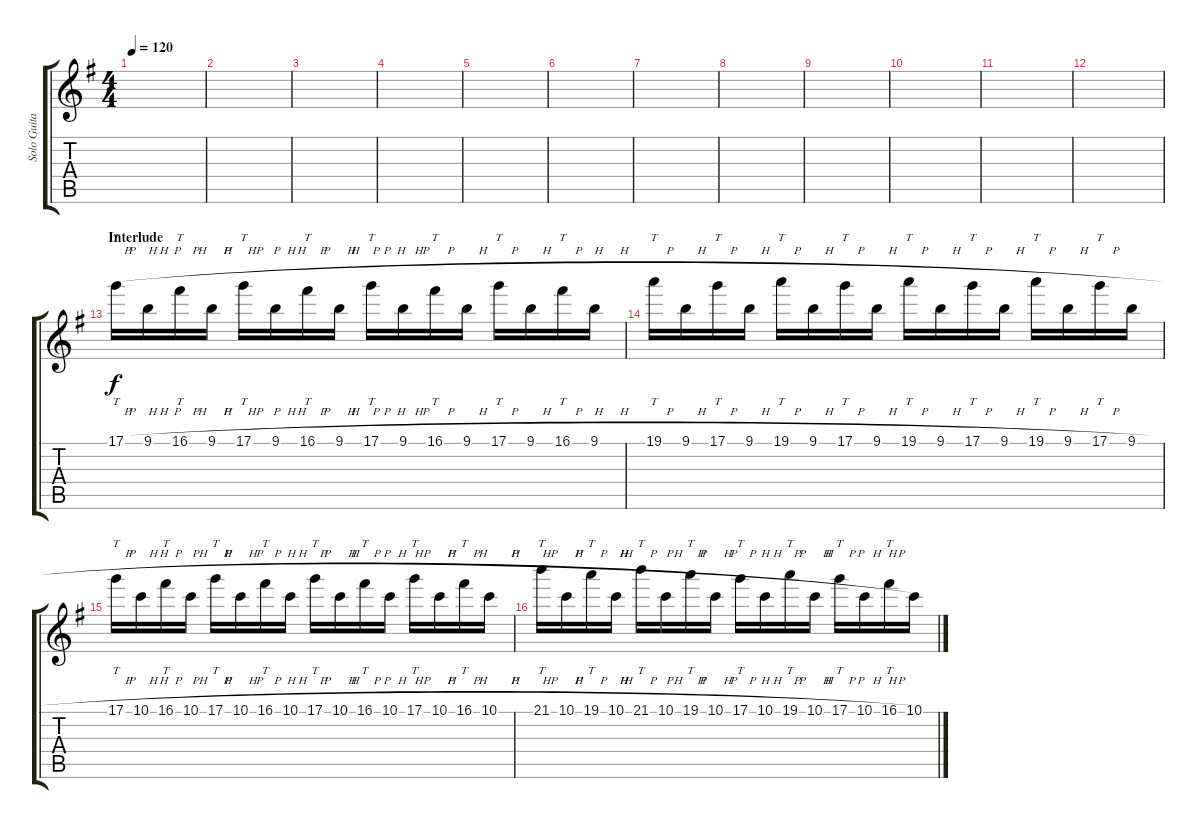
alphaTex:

\track ("Solo Guitar" "Solo Guita") {instrument distortionguitar}
\staff {score tabs}
\tuning (D4 A3 F3 C3 G2 D2) {hide}
\ts (4 4)
\tempo 120
\clef g2
\ks g
|
|
|
|
|
|
|
|
|
|
|
|
\section ("" "Interlude")
17.1{h}.16{tt} 9.1{h}.16 16.1{h}.16{tt} 9.1{h}.16 17.1{h}.16{tt} 9.1{h}.16 16.1{h}.16{tt} 9.1{h}.16 17.1{h}.16{tt} 9.1{h}.16 16.1{h}.16{tt} 9.1{h}.16 17.1{h}.16{tt} 9.1{h}.16 16.1{h}.16{tt} 9.1{h}.16 |
19.1{h}.16{tt} 9.1{h}.16 17.1{h}.16{tt} 9.1{h}.16 19.1{h}.16{tt} 9.1{h}.16 17.1{h}.16{tt} 9.1{h}.16 19.1{h}.16{tt} 9.1{h}.16 17.1{h}.16{tt} 9.1{h}.16 19.1{h}.16{tt} 9.1{h}.16 17.1{h}.16{tt} 9.1{h}.16 |
17.1{h}.16{tt} 10.1{h}.16 16.1{h}.16{tt} 10.1{h}.16 17.1{h}.16{tt} 10.1{h}.16 16.1{h}.16{tt} 10.1{h}.16 17.1{h}.16{tt} 10.1{h}.16 16.1{h}.16{tt} 10.1{h}.16 17.1{h}.16{tt} 10.1{h}.16 16.1{h}.16{tt} 10.1{h}.16 |
21.1{h}.16{tt} 10.1{h}.16 19.1{h}.16{tt} 10.1{h}.16 21.1{h}.16{tt} 10.1{h}.16 19.1{h}.16{tt} 10.1{h}.16 17.1{h}.16{tt} 10.1{h}.16 19.1{h}.16{tt} 10.1{h}.16 17.1{h}.16{tt} 10.1{h}.16 16.1{h}.16{tt} 10.1{h}.16
